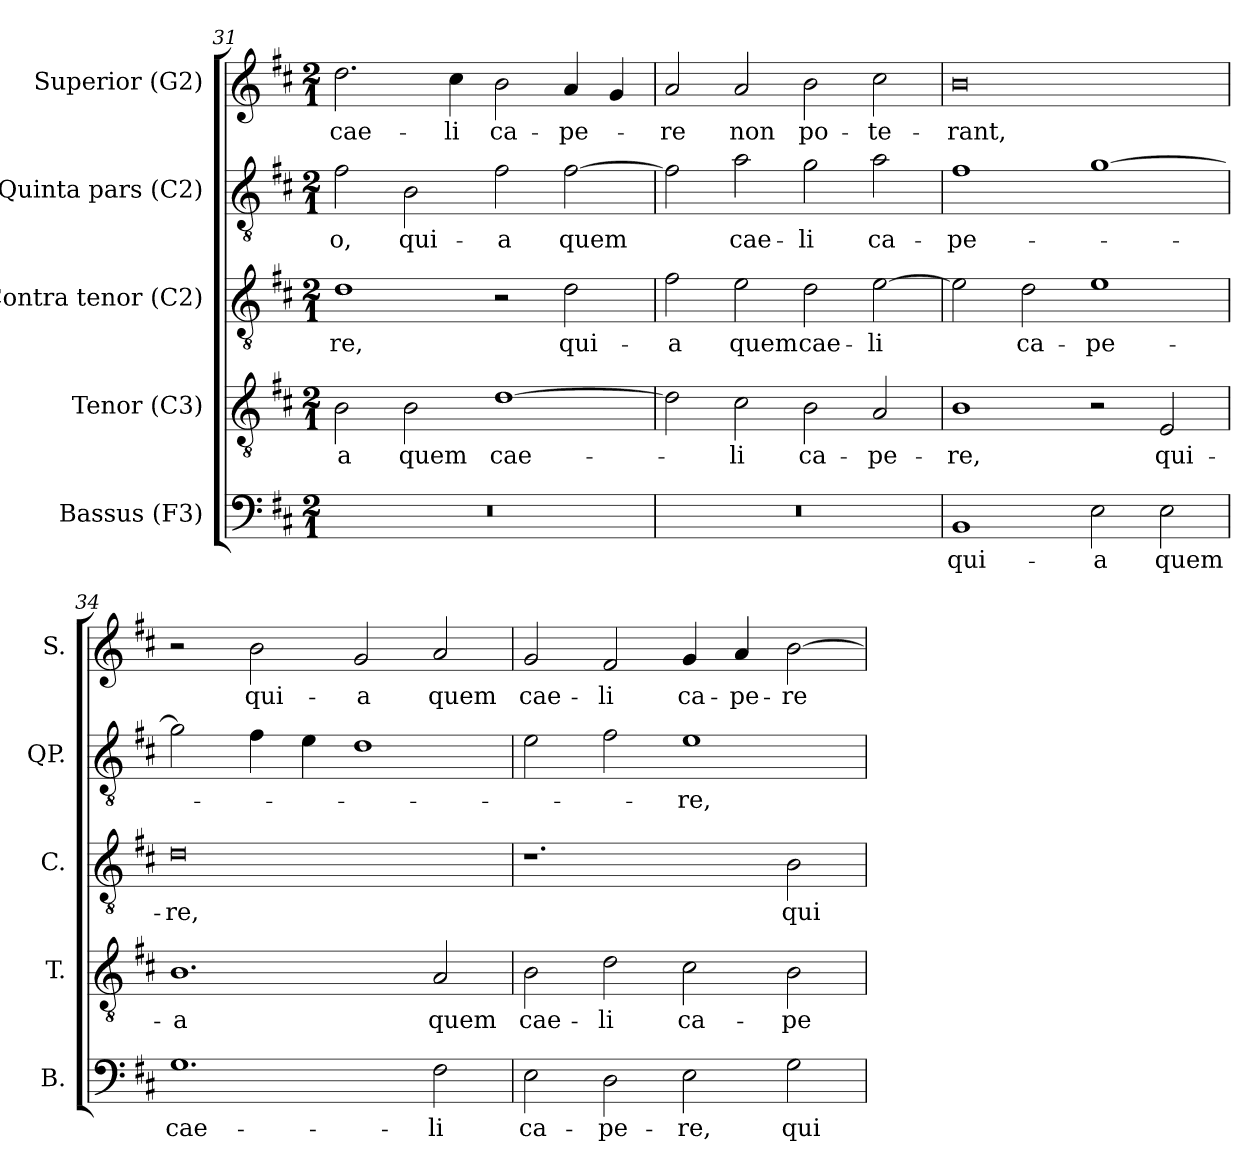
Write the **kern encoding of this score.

**kern	**text	**kern	**text	**kern	**text	**kern	**text	**kern	**text
*part5	*part5	*part4	*part4	*part3	*part3	*part2	*part2	*part1	*part1
*staff5	*staff5	*staff4	*staff4	*staff3	*staff3	*staff2	*staff2	*staff1	*staff1
*I"Bassus (F3)	*	*I"Tenor (C3)	*	*I"Contra tenor (C2)	*	*I"Quinta pars (C2)	*	*I"Superior (G2)	*
*I'B.	*	*I'T.	*	*I'C.	*	*I'QP.	*	*I'S.	*
*clefF4	*	*clefGv2	*	*clefGv2	*	*clefGv2	*	*clefG2	*
*	*	*ITrd7c12	*	*ITrd7c12	*	*ITrd7c12	*	*	*
*k[f#c#]	*	*k[f#c#]	*	*k[f#c#]	*	*k[f#c#]	*	*k[f#c#]	*
*D:	*	*D:	*	*D:	*	*D:	*	*D:	*
*M2/1	*	*M2/1	*	*M2/1	*	*M2/1	*	*M2/1	*
=31	=31	=31	=31	=31	=31	=31	=31	=31	=31
!LO:N:vis=1	!	!	!	!	!	!	!	!	!
!	!	!	!LO:LY:b:color=#000000	!	!	!	!	!	!
!	!	!	!	!	!LO:LY:b:color=#000000	!	!	!	!
!	!	!	!	!	!	!	!LO:LY:b:color=#000000	!	!
!	!	!	!	!	!	!	!	!	!LO:LY:b:color=#000000
0r	.	2BBi\	-a	1Di	-re,	2F#i\	-o,	2.ddi\	cae-
!	!	!	!LO:LY:b:color=#000000	!	!	!	!	!	!
!	!	!	!	!	!	!	!LO:LY:b:color=#000000	!	!
.	.	2BBi\	quem	.	.	2BBi\	qui-	.	.
!	!	!	!	!	!	!	!	!	!LO:LY:b:color=#000000
.	.	.	.	.	.	.	.	4cc#i\	-li
!	!	!	!LO:LY:b:color=#000000	!	!	!	!	!	!
!	!	!	!	!	!	!	!LO:LY:b:color=#000000	!	!
!	!	!	!	!	!	!	!	!	!LO:LY:b:color=#000000
.	.	[1Di	cae-	2r	.	2F#i\	-a	2bi\	ca-
!	!	!	!	!	!LO:LY:b:color=#000000	!	!	!	!
!	!	!	!	!	!	!	!LO:LY:b:color=#000000	!	!
!	!	!	!	!	!	!	!	!	!LO:LY:b:color=#000000
.	.	.	.	2Di\	qui-	[2F#i\	quem	4ai/	-pe-
.	.	.	.	.	.	.	.	4gi/	.
=32	=32	=32	=32	=32	=32	=32	=32	=32	=32
!LO:N:vis=1	!	!	!	!	!	!	!	!	!
!	!	!	!	!	!LO:LY:b:color=#000000	!	!	!	!
!	!	!	!	!	!	!	!	!	!LO:LY:b:color=#000000
0r	.	2Di\]	.	2F#i\	-a	2F#i\]	.	2ai/	-re
!	!	!	!LO:LY:b:color=#000000	!	!	!	!	!	!
!	!	!	!	!	!LO:LY:b:color=#000000	!	!	!	!
!	!	!	!	!	!	!	!LO:LY:b:color=#000000	!	!
!	!	!	!	!	!	!	!	!	!LO:LY:b:color=#000000
.	.	2C#i\	-li	2Ei\	quem	2Ai\	cae-	2ai/	non
!	!	!	!LO:LY:b:color=#000000	!	!	!	!	!	!
!	!	!	!	!	!LO:LY:b:color=#000000	!	!	!	!
!	!	!	!	!	!	!	!LO:LY:b:color=#000000	!	!
!	!	!	!	!	!	!	!	!	!LO:LY:b:color=#000000
.	.	2BBi\	ca-	2Di\	cae-	2Gi\	-li	2bi\	po-
!	!	!	!LO:LY:b:color=#000000	!	!	!	!	!	!
!	!	!	!	!	!LO:LY:b:color=#000000	!	!	!	!
!	!	!	!	!	!	!	!LO:LY:b:color=#000000	!	!
!	!	!	!	!	!	!	!	!	!LO:LY:b:color=#000000
.	.	2AAi/	-pe-	[2Ei\	-li	2Ai\	ca-	2cc#i\	-te-
=33	=33	=33	=33	=33	=33	=33	=33	=33	=33
!	!LO:LY:b:color=#000000	!	!	!	!	!	!	!	!
!	!	!	!LO:LY:b:color=#000000	!	!	!	!	!	!
!	!	!	!	!	!	!	!LO:LY:b:color=#000000	!	!
!	!	!	!	!	!	!	!	!	!LO:LY:b:color=#000000
1BBi	qui-	1BBi	-re,	2Ei\]	.	1F#i	-pe-	0bi	-rant,
!	!	!	!	!	!LO:LY:b:color=#000000	!	!	!	!
.	.	.	.	2Di\	ca-	.	.	.	.
!	!LO:LY:b:color=#000000	!	!	!	!	!	!	!	!
!	!	!	!	!	!LO:LY:b:color=#000000	!	!	!	!
2Ei\	-a	2r	.	1Ei	-pe-	[1Gi	.	.	.
!	!LO:LY:b:color=#000000	!	!	!	!	!	!	!	!
!	!	!	!LO:LY:b:color=#000000	!	!	!	!	!	!
2Ei\	quem	2EEi/	qui-	.	.	.	.	.	.
!!LO:LB:g=z
=34	=34	=34	=34	=34	=34	=34	=34	=34	=34
!	!LO:LY:b:color=#000000	!	!	!	!	!	!	!	!
!	!	!	!LO:LY:b:color=#000000	!	!	!	!	!	!
!	!	!	!	!	!LO:LY:b:color=#000000	!	!	!	!
1.Gi	cae-	1.BBi	-a	0Di	-re,	2Gi\]	.	2r	.
!	!	!	!	!	!	!	!	!	!LO:LY:b:color=#000000
.	.	.	.	.	.	4F#i\	.	2bi\	qui-
.	.	.	.	.	.	4Ei\	.	.	.
!	!	!	!	!	!	!	!	!	!LO:LY:b:color=#000000
.	.	.	.	.	.	1Di	.	2gi/	-a
!	!LO:LY:b:color=#000000	!	!	!	!	!	!	!	!
!	!	!	!LO:LY:b:color=#000000	!	!	!	!	!	!
!	!	!	!	!	!	!	!	!	!LO:LY:b:color=#000000
2F#i\	-li	2AAi/	quem	.	.	.	.	2ai/	quem
=35	=35	=35	=35	=35	=35	=35	=35	=35	=35
!	!LO:LY:b:color=#000000	!	!	!	!	!	!	!	!
!	!	!	!LO:LY:b:color=#000000	!	!	!	!	!	!
!	!	!	!	!	!	!	!	!	!LO:LY:b:color=#000000
2Ei\	ca-	2BBi\	cae-	1.r	.	2Ei\	.	2gi/	cae-
!	!LO:LY:b:color=#000000	!	!	!	!	!	!	!	!
!	!	!	!LO:LY:b:color=#000000	!	!	!	!	!	!
!	!	!	!	!	!	!	!	!	!LO:LY:b:color=#000000
2Di\	-pe-	2Di\	-li	.	.	2F#i\	.	2f#i/	-li
!	!LO:LY:b:color=#000000	!	!	!	!	!	!	!	!
!	!	!	!LO:LY:b:color=#000000	!	!	!	!	!	!
!	!	!	!	!	!	!	!LO:LY:b:color=#000000	!	!
!	!	!	!	!	!	!	!	!	!LO:LY:b:color=#000000
2Ei\	-re,	2C#i\	ca-	.	.	1Ei	-re,	4gi/	ca-
!	!	!	!	!	!	!	!	!	!LO:LY:b:color=#000000
.	.	.	.	.	.	.	.	4ai/	-pe-
!	!LO:LY:b:color=#000000	!	!	!	!	!	!	!	!
!	!	!	!LO:LY:b:color=#000000	!	!	!	!	!	!
!	!	!	!	!	!LO:LY:b:color=#000000	!	!	!	!
!	!	!	!	!	!	!	!	!	!LO:LY:b:color=#000000
2Gi\	qui-	2BBi\	-pe-	2BBi\	qui-	.	.	[2bi\	-re
=	=	=	=	=	=	=	=	=	=
*-	*-	*-	*-	*-	*-	*-	*-	*-	*-
